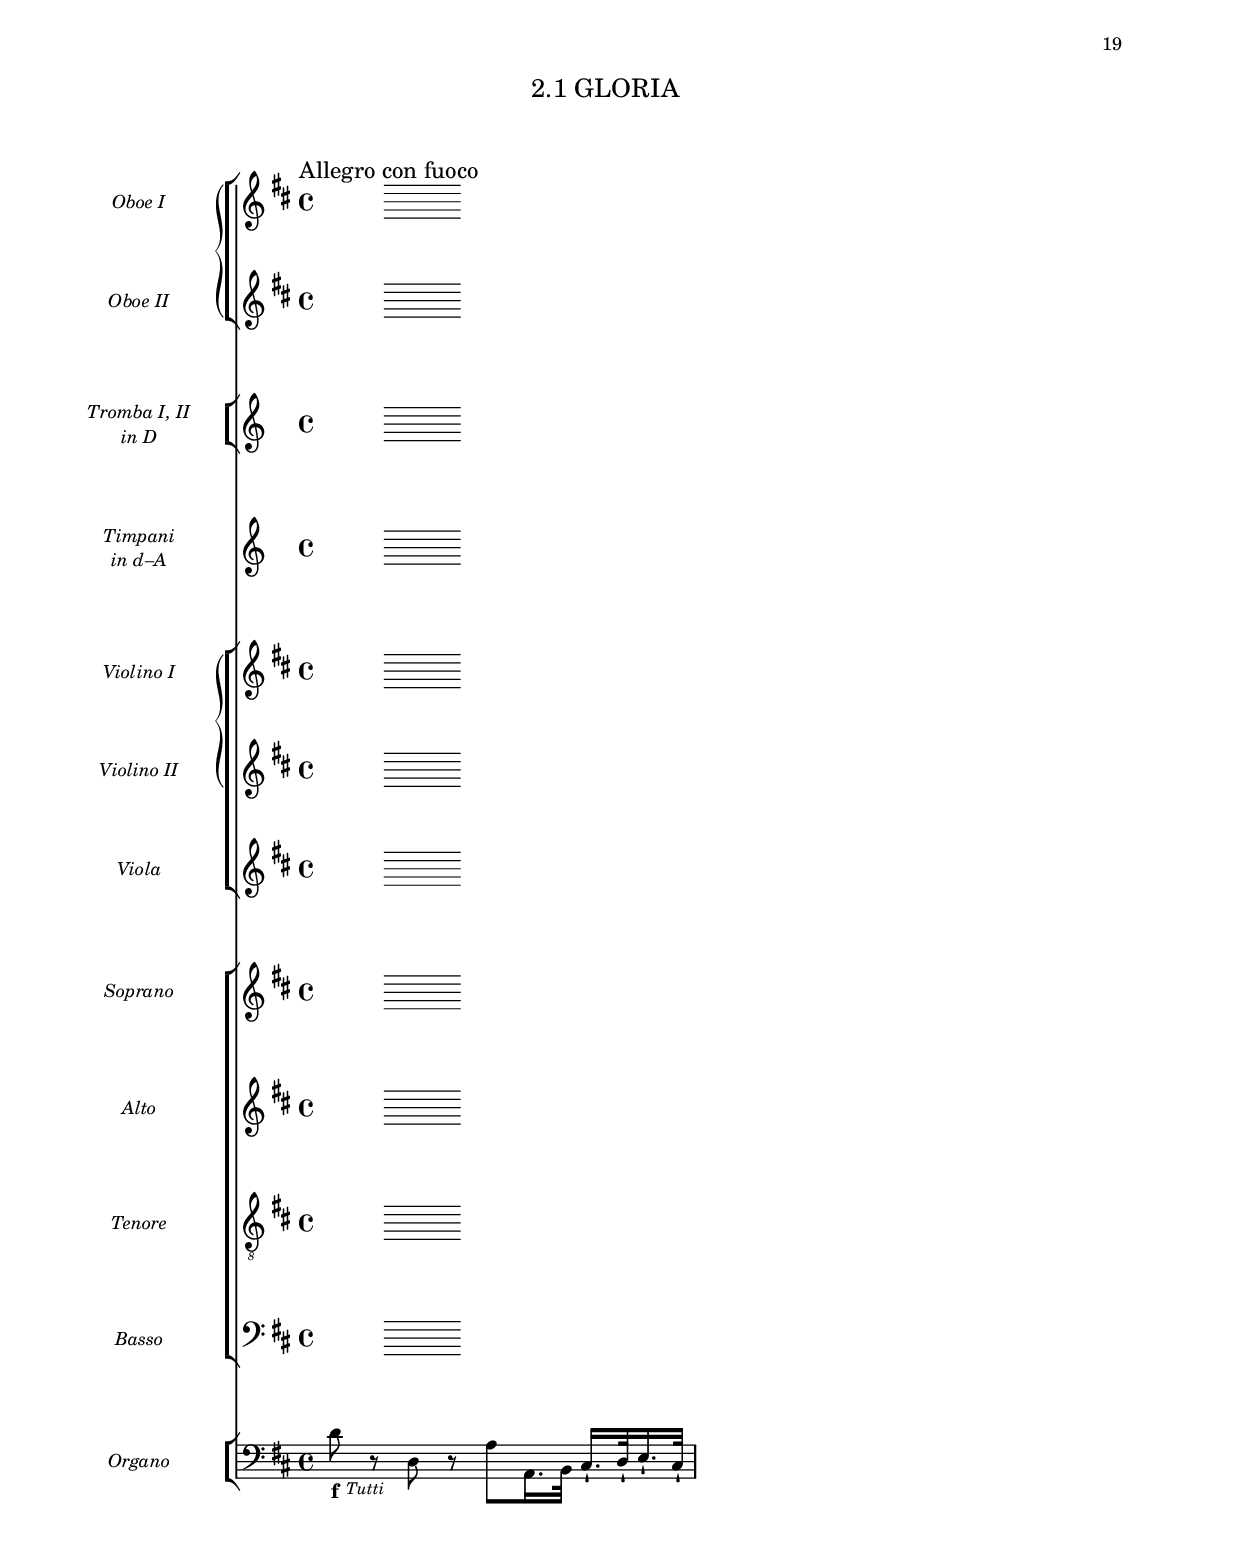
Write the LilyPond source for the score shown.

% (c) 2019 by Wolfgang Esser-Skala.
% This file is licensed under the Creative Commons Attribution-NonCommercial-ShareAlike 4.0 International License.
% To view a copy of this license, visit http://creativecommons.org/licenses/by-nc-sa/4.0/.

\version "2.18.0"

#(ly:set-option 'relative-includes #t)

% \include "scores/s_kyrie.ly"
% (c) 2019 by Wolfgang Esser-Skala.
% This file is licensed under the Creative Commons Attribution-NonCommercial-ShareAlike 4.0 International License.
% To view a copy of this license, visit http://creativecommons.org/licenses/by-nc-sa/4.0/.

\version "2.18.0"

\include "../definitions.ly"

\paper { first-page-number = #19 }

#(set-global-staff-size 15.87)

\book {
	\bookpart {
		\header {
			movement = "2.1 GLORIA"
		}
		\score {
			<<
				\new StaffGroup <<
					\new GrandStaff <<
						\new Staff {
							\set Staff.instrumentName = "Oboe I"
							\GloriaOboeI
						}
						\new Staff {
							\set Staff.instrumentName = "Oboe II"
							\GloriaOboeII
						}
					>>
				>>
				\new StaffGroup <<
					\new Staff <<
						\set Staff.instrumentName = \markup { \center-column { "Tromba I, II" "in D" } }
						\partcombine \GloriaTrombaI \GloriaTrombaII
					>>
				>>
				\new Staff {
					\set Staff.instrumentName = \markup { \center-column { "Timpani" "in d–A" } }
					\GloriaTimpani
				}
				\new StaffGroup <<
					\new GrandStaff \with { \violinGroupDistance } <<
						\new Staff {
							\set Staff.instrumentName = "Violino I"
							\GloriaViolinoI
						}
						\new Staff {
							\set Staff.instrumentName = "Violino II"
							\GloriaViolinoII
						}
					>>
					\new Staff {
							\set Staff.instrumentName = "Viola"
							\GloriaViola
						}
				>>
				\new ChoirStaff <<
					\new Staff {
						\set Staff.instrumentName = "Soprano"
						\new Voice = "Soprano" { \dynamicUp \GloriaSopranoNotes }
					}
					\new Lyrics \lyricsto Soprano \GloriaSopranoLyrics
					
					\new Staff {
						\set Staff.instrumentName = "Alto"
						\new Voice = "Alto" { \dynamicUp \GloriaAltoNotes }
					}
					\new Lyrics \lyricsto Alto \GloriaAltoLyrics
					
					\new Staff {
						\set Staff.instrumentName = "Tenore"
						\new Voice = "Tenore" { \dynamicUp \GloriaTenoreNotes }
					}
					\new Lyrics \lyricsto Tenore \GloriaTenoreLyrics
					
					\new Staff {
						\set Staff.instrumentName = "Basso"
						\new Voice = "Basso" { \dynamicUp \GloriaBassoNotes }
					}
					\new Lyrics \lyricsto Basso \GloriaBassoLyrics
				>>
				\new StaffGroup <<
					\new Staff {
						\set Staff.instrumentName = "Organo"
						\GloriaOrgano
					}
				>>
				\new FiguredBass {
					\GloriaBassFigures
				}
			>>
			\layout { }
% 			\midi { \tempo 4 = 100 }
		}
	}
}

% \include "scores/s_credo.ly"
% \include "scores/s_sanctus.ly"

% \include "parts/p_ob1.ly"
% \include "parts/p_ob2.ly"
% \include "parts/p_ottoni.ly"
% \include "parts/p_vl1.ly"
% \include "parts/p_vl2.ly"
% \include "parts/p_vla.ly"
% \include "parts/p_coro.ly"
% \include "parts/p_org.ly"
% \include "parts/p_b.ly"
